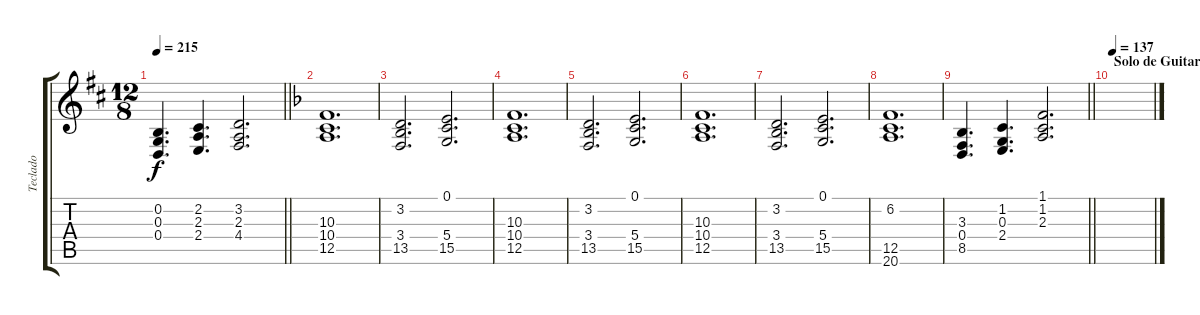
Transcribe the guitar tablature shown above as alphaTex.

\track ("Teclado" "Teclado") {instrument stringensemble1}
\staff {score tabs}
\tuning (E4 B3 G3 D3 A2 E2) {hide}
\ts (12 8)
\tempo 215
\clef g2
\barLineRight lightlight
\ks d
(0.2 0.3 0.4).4{d dy f} (2.2 2.3 2.4).4{d} (3.2 2.3 4.4).2{d} |
\ks f
(10.3 10.4 12.5).1{d} |
(3.2 3.4 13.5).2{d} (0.1 5.4 15.5).2{d} |
(10.3 10.4 12.5).1{d} |
(3.2 3.4 13.5).2{d} (0.1 5.4 15.5).2{d} |
(10.3 10.4 12.5).1{d} |
(3.2 3.4 13.5).2{d} (0.1 5.4 15.5).2{d} |
(6.2 12.5 20.6).1{d} |
\barLineRight lightlight
(3.3 0.4 8.5).4{d} (1.2 0.3 2.4).4{d} (1.1 1.2 2.3).2{d} |
\section ("" "Solo de Guitarra")
\tempo 137
